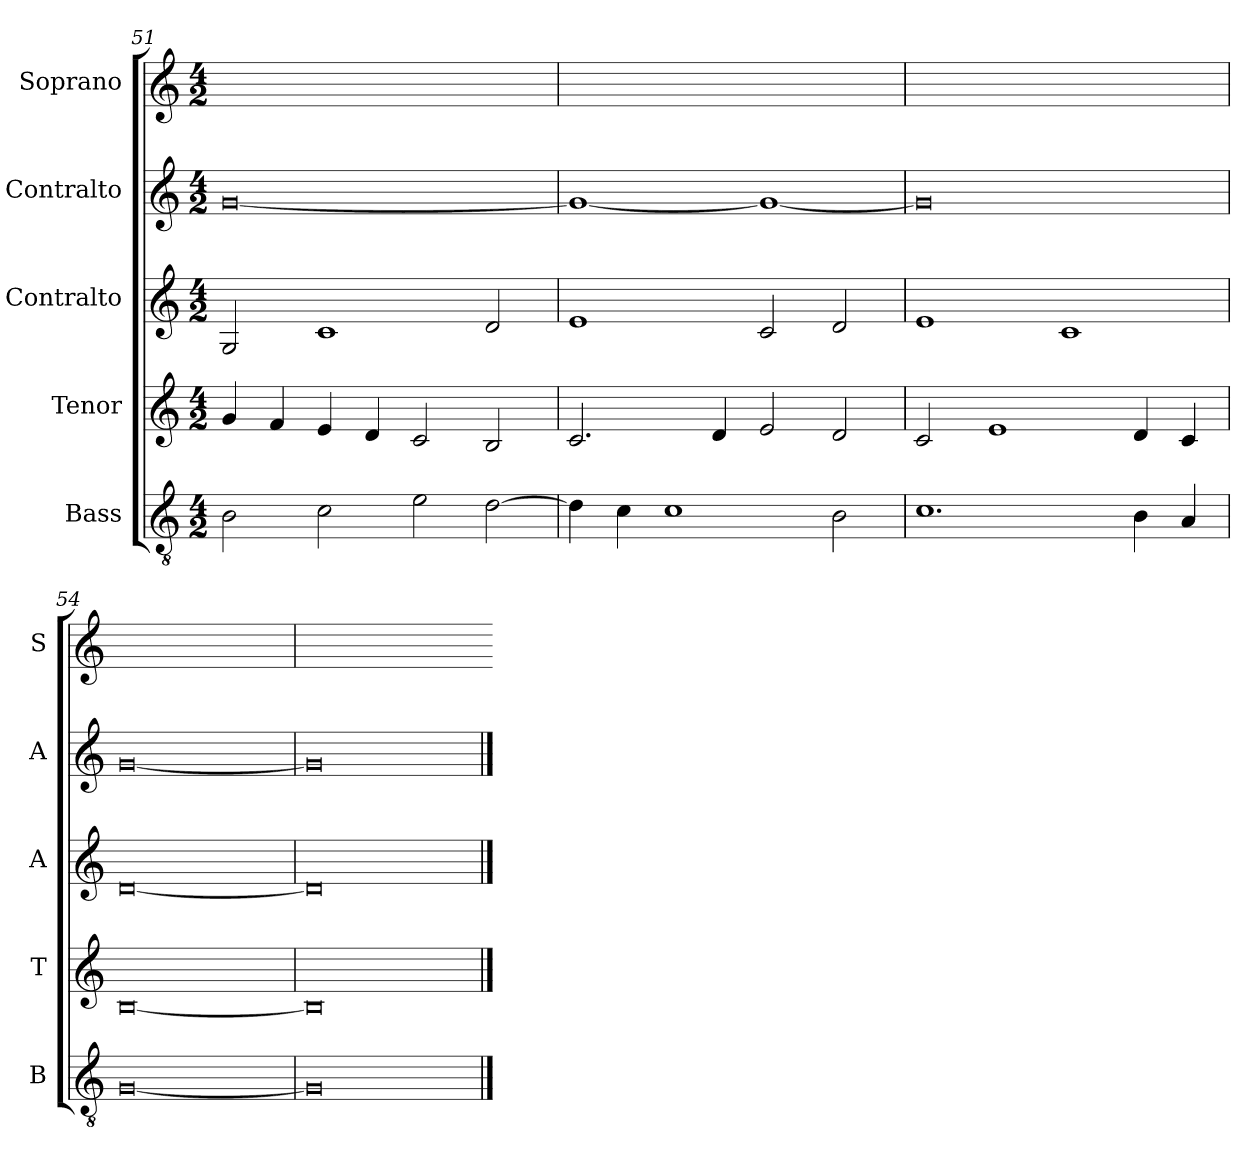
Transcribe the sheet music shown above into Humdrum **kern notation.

**kern	**kern	**kern	**kern	**kern
*part5	*part4	*part3	*part2	*part1
*staff5	*staff4	*staff3	*staff2	*staff1
*I"Bass	*I"Tenor	*I"Contralto	*I"Contralto	*I"Soprano
*I'B	*I'T	*I'A	*I'A	*I'S
*clefGv2	*clefG2	*clefG2	*clefG2	*clefG2
*k[]	*k[]	*k[]	*k[]	*k[]
*G:mix	*G:mix	*G:mix	*G:mix	*G:mix
*M4/2	*M4/2	*M4/2	*M4/2	*M4/2
=51	=51	=51	=51	=51
2B	4g	2G	[0g	0ryy
.	4f	.	.	.
2c	4e	1c	.	.
.	4d	.	.	.
2e	2c	.	.	.
[2d	2B	2d	.	.
=52	=52	=52	=52	=52
4d]	2.c	1e	1g_	0ryy
4c	.	.	.	.
1c	.	.	.	.
.	4d	.	.	.
.	2e	2c	1g_	.
2B	2d	2d	.	.
=53	=53	=53	=53	=53
1.c	2c	1e	0g]	0ryy
.	1e	.	.	.
.	.	1c	.	.
4B	4d	.	.	.
4A	4c	.	.	.
=54	=54	=54	=54	=54
[0G	[0B	[0d	[0g	0ryy
=55	=55	=55	=55	=55
0G]	0B]	0d]	0g]	0ryy
==	==	==	==	=
*-	*-	*-	*-	*-
